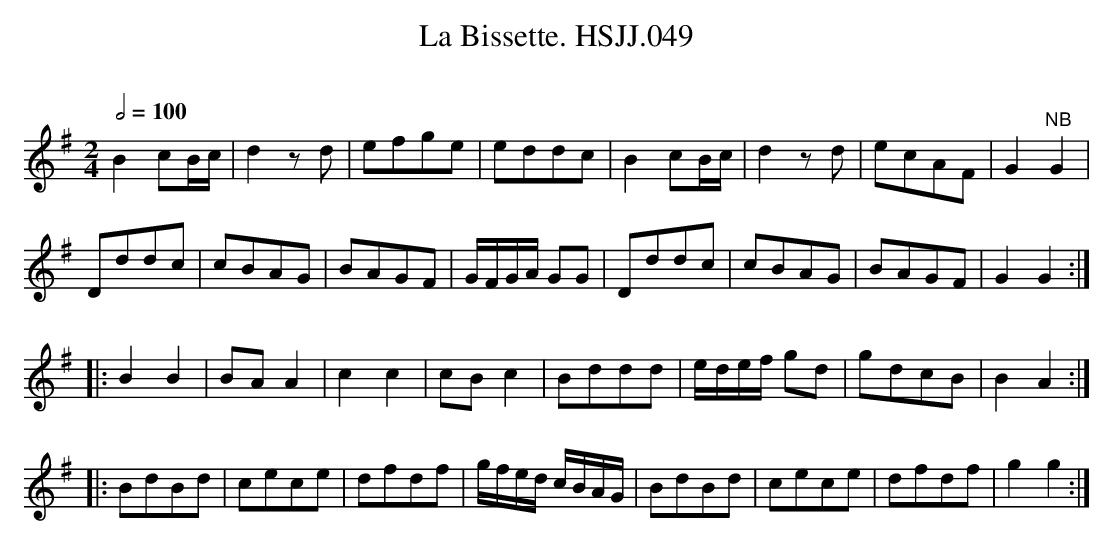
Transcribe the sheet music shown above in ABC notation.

X:1
T:La Bissette. HSJJ.049
M:2/4
L:1/8
Q:1/2=100
O:
K:G
B2cB/c/|d2zd|efge|eddc|B2cB/c/|d2zd|ecAF|G2"NB"G2|
Dddc|cBAG|BAGF|G/F/G/A/ GG|Dddc|cBAG|BAGF|G2G2:|
|:B2B2|BAA2|c2c2|cBc2|Bddd|e/d/e/f/ gd|gdcB|B2A2:|
|:BdBd|cece|dfdf|g/f/e/d/ c/B/A/G/|BdBd|cece|dfdf|g2g2:|
